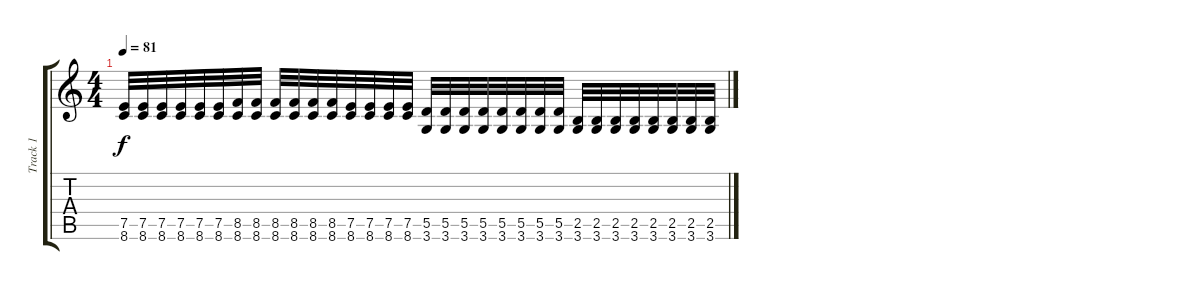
\track ("Track 1" "Track 1") {instrument distortionguitar}
\staff {score tabs}
\tuning (E4 B3 G3 D3 A2 E2) {hide}
\ts (4 4)
\tempo 81
\clef g2
\ks c
(7.5 8.6).32{dy f} (7.5 8.6).32 (7.5 8.6).32 (7.5 8.6).32 (7.5 8.6).32 (7.5 8.6).32 (8.5 8.6).32 (8.5 8.6).32 (8.5 8.6).32 (8.5 8.6).32 (8.5 8.6).32 (8.5 8.6).32 (7.5 8.6).32 (7.5 8.6).32 (7.5 8.6).32 (7.5 8.6).32 (5.5 3.6).32 (5.5 3.6).32 (5.5 3.6).32 (5.5 3.6).32 (5.5 3.6).32 (5.5 3.6).32 (5.5 3.6).32 (5.5 3.6).32 (2.5 3.6).32 (2.5 3.6).32 (2.5 3.6).32 (2.5 3.6).32 (2.5 3.6).32 (2.5 3.6).32 (2.5 3.6).32 (2.5 3.6).32
